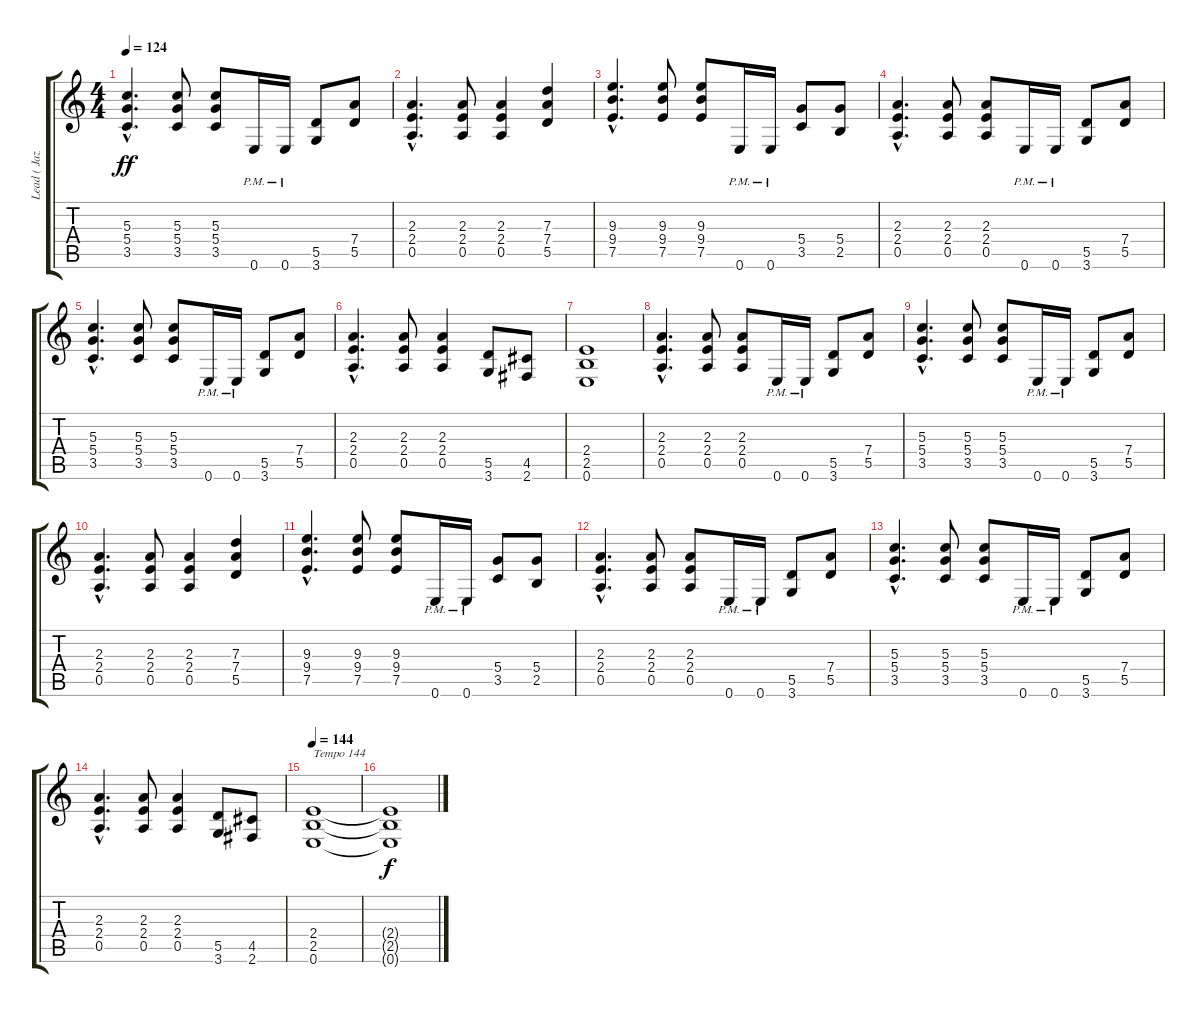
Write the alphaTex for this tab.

\track ("Lead ( Jazz Guitar )" "Lead ( Jaz") {instrument electricguitarjazz}
\staff {score tabs}
\tuning (E4 B3 G3 D3 A2 E2) {hide}
\ts (4 4)
\tempo 124
\clef g2
\ks c
(5.3{hac} 5.4{hac} 3.5{hac}).4{d dy ff} (5.3 5.4 3.5).8 (5.3 5.4 3.5).8 0.6{pm}.16 0.6{pm}.16 (5.5 3.6).8 (7.4 5.5).8 |
(2.3{hac} 2.4{hac} 0.5{hac}).4{d} (2.3 2.4 0.5).8 (2.3 2.4 0.5).4 (7.3 7.4 5.5).4 |
(9.3{hac} 9.4{hac} 7.5{hac}).4{d} (9.3 9.4 7.5).8 (9.3 9.4 7.5).8 0.6{pm}.16 0.6{pm}.16 (5.4 3.5).8 (5.4 2.5).8 |
(2.3{hac} 2.4{hac} 0.5{hac}).4{d} (2.3 2.4 0.5).8 (2.3 2.4 0.5).8 0.6{pm}.16 0.6{pm}.16 (5.5 3.6).8 (7.4 5.5).8 |
(5.3{hac} 5.4{hac} 3.5{hac}).4{d} (5.3 5.4 3.5).8 (5.3 5.4 3.5).8 0.6{pm}.16 0.6{pm}.16 (5.5 3.6).8 (7.4 5.5).8 |
(2.3{hac} 2.4{hac} 0.5{hac}).4{d} (2.3 2.4 0.5).8 (2.3 2.4 0.5).4 (5.5 3.6).8 (4.5 2.6).8 |
(2.4 2.5 0.6).1 |
(2.3{hac} 2.4{hac} 0.5{hac}).4{d} (2.3 2.4 0.5).8 (2.3 2.4 0.5).8 0.6{pm}.16 0.6{pm}.16 (5.5 3.6).8 (7.4 5.5).8 |
(5.3{hac} 5.4{hac} 3.5{hac}).4{d} (5.3 5.4 3.5).8 (5.3 5.4 3.5).8 0.6{pm}.16 0.6{pm}.16 (5.5 3.6).8 (7.4 5.5).8 |
(2.3{hac} 2.4{hac} 0.5{hac}).4{d} (2.3 2.4 0.5).8 (2.3 2.4 0.5).4 (7.3 7.4 5.5).4 |
(9.3{hac} 9.4{hac} 7.5{hac}).4{d} (9.3 9.4 7.5).8 (9.3 9.4 7.5).8 0.6{pm}.16 0.6{pm}.16 (5.4 3.5).8 (5.4 2.5).8 |
(2.3{hac} 2.4{hac} 0.5{hac}).4{d} (2.3 2.4 0.5).8 (2.3 2.4 0.5).8 0.6{pm}.16 0.6{pm}.16 (5.5 3.6).8 (7.4 5.5).8 |
(5.3{hac} 5.4{hac} 3.5{hac}).4{d} (5.3 5.4 3.5).8 (5.3 5.4 3.5).8 0.6{pm}.16 0.6{pm}.16 (5.5 3.6).8 (7.4 5.5).8 |
(2.3{hac} 2.4{hac} 0.5{hac}).4{d} (2.3 2.4 0.5).8 (2.3 2.4 0.5).4 (5.5 3.6).8 (4.5 2.6).8 |
\tempo 144
(2.4 2.5 0.6).1{txt "Tempo 144"} |
(2.4{t} 2.5{t} 0.6{t}).1{dy f}
